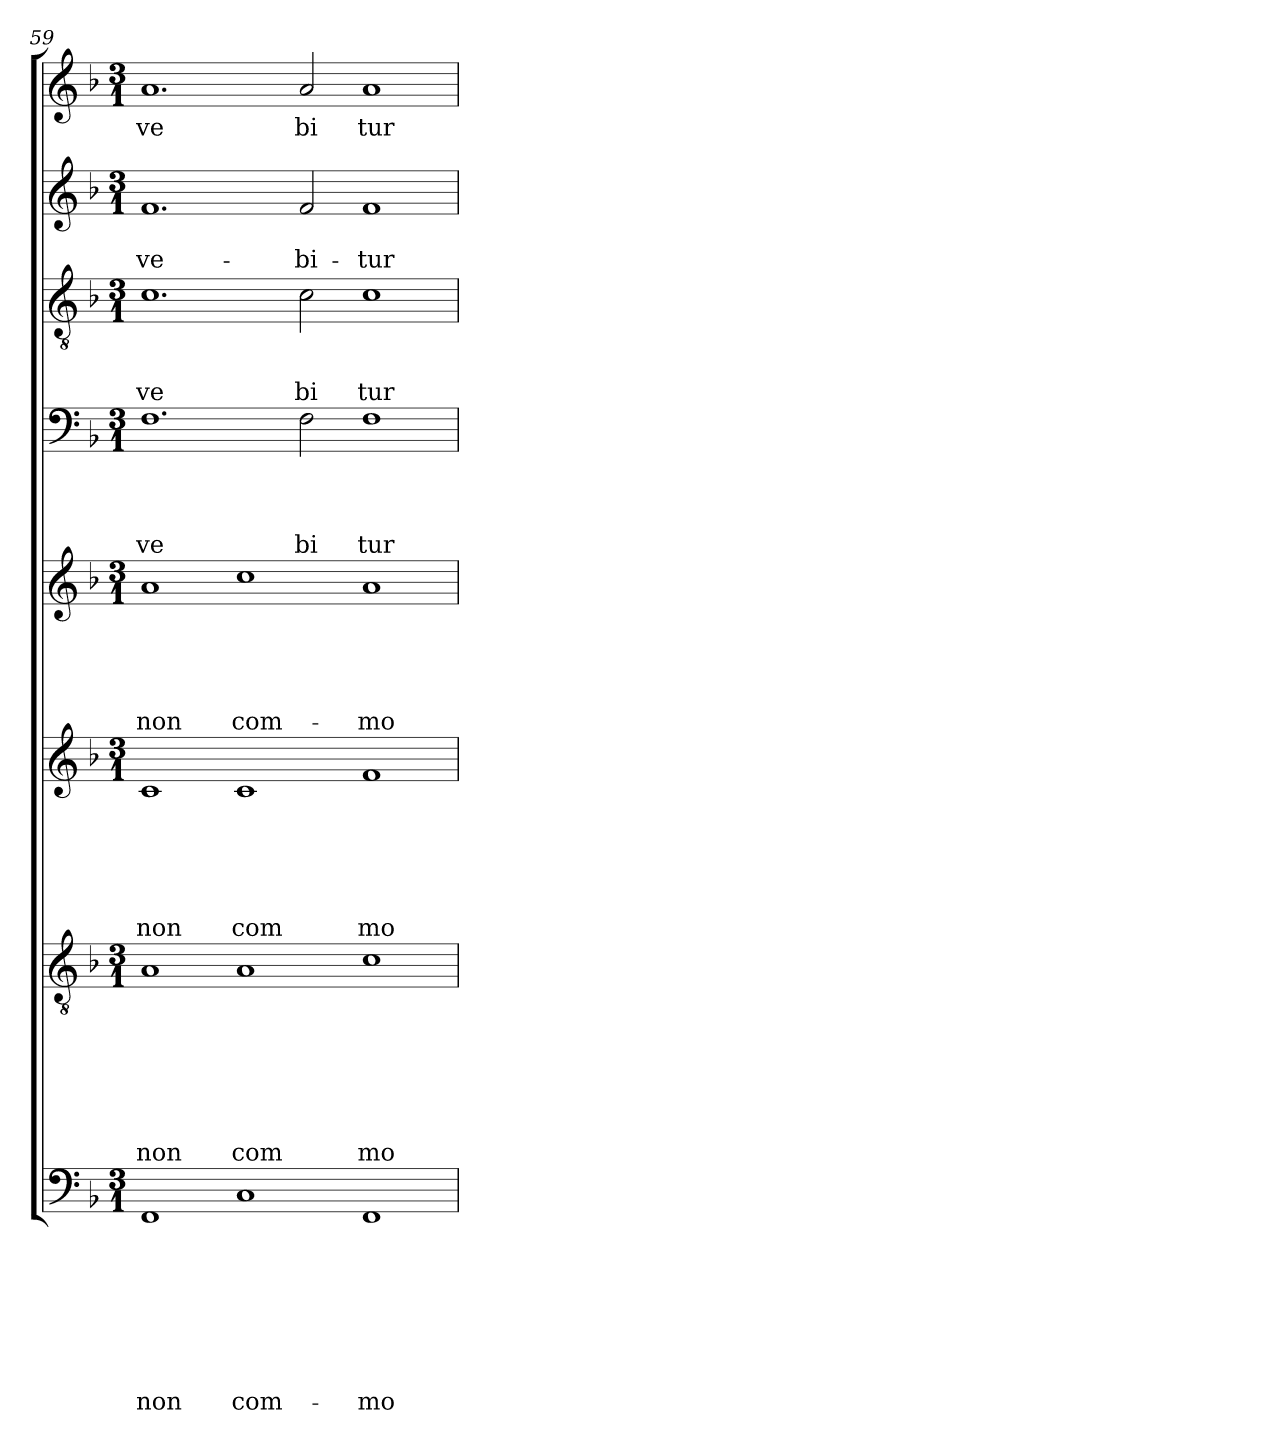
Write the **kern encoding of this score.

**kern	**text	**text	**text	**text	**text	**text	**text	**text	**kern	**text	**text	**text	**text	**text	**text	**text	**kern	**text	**text	**text	**text	**text	**text	**kern	**text	**text	**text	**text	**text	**kern	**text	**text	**text	**text	**kern	**text	**text	**text	**kern	**text	**text	**kern	**text
*part8	*part8	*part8	*part8	*part8	*part8	*part8	*part8	*part8	*part7	*part7	*part7	*part7	*part7	*part7	*part7	*part7	*part6	*part6	*part6	*part6	*part6	*part6	*part6	*part5	*part5	*part5	*part5	*part5	*part5	*part4	*part4	*part4	*part4	*part4	*part3	*part3	*part3	*part3	*part2	*part2	*part2	*part1	*part1
*staff8	*staff8	*staff8	*staff8	*staff8	*staff8	*staff8	*staff8	*staff8	*staff7	*staff7	*staff7	*staff7	*staff7	*staff7	*staff7	*staff7	*staff6	*staff6	*staff6	*staff6	*staff6	*staff6	*staff6	*staff5	*staff5	*staff5	*staff5	*staff5	*staff5	*staff4	*staff4	*staff4	*staff4	*staff4	*staff3	*staff3	*staff3	*staff3	*staff2	*staff2	*staff2	*staff1	*staff1
*clefF4	*	*	*	*	*	*	*	*	*clefGv2	*	*	*	*	*	*	*	*clefG2	*	*	*	*	*	*	*clefG2	*	*	*	*	*	*clefF4	*	*	*	*	*clefGv2	*	*	*	*clefG2	*	*	*clefG2	*
*k[b-]	*	*	*	*	*	*	*	*	*k[b-]	*	*	*	*	*	*	*	*k[b-]	*	*	*	*	*	*	*k[b-]	*	*	*	*	*	*k[b-]	*	*	*	*	*k[b-]	*	*	*	*k[b-]	*	*	*k[b-]	*
*F:	*	*	*	*	*	*	*	*	*F:	*	*	*	*	*	*	*	*F:	*	*	*	*	*	*	*F:	*	*	*	*	*	*F:	*	*	*	*	*F:	*	*	*	*F:	*	*	*F:	*
*M3/1	*	*	*	*	*	*	*	*	*M3/1	*	*	*	*	*	*	*	*M3/1	*	*	*	*	*	*	*M3/1	*	*	*	*	*	*M3/1	*	*	*	*	*M3/1	*	*	*	*M3/1	*	*	*M3/1	*
=59	=59	=59	=59	=59	=59	=59	=59	=59	=59	=59	=59	=59	=59	=59	=59	=59	=59	=59	=59	=59	=59	=59	=59	=59	=59	=59	=59	=59	=59	=59	=59	=59	=59	=59	=59	=59	=59	=59	=59	=59	=59	=59	=59
!	!	!	!	!	!	!	!	!LO:LY:b	!	!	!	!	!	!	!	!LO:LY:b	!	!	!	!	!	!	!LO:LY:b	!	!	!	!	!	!LO:LY:b	!	!	!	!	!LO:LY:b	!	!	!	!LO:LY:b	!	!	!LO:LY:b	!	!LO:LY:b
1FF	.	.	.	.	.	.	.	non	1A	.	.	.	.	.	.	non	1c	.	.	.	.	.	non	1a	.	.	.	.	non	1.F	.	.	.	ve	1.c	.	.	ve	1.f	.	-ve-	1.a	ve
!	!	!	!	!	!	!	!	!LO:LY:b	!	!	!	!	!	!	!	!LO:LY:b	!	!	!	!	!	!	!LO:LY:b	!	!	!	!	!	!LO:LY:b	!	!	!	!	!	!	!	!	!	!	!	!	!	!
1C	.	.	.	.	.	.	.	com-	1A	.	.	.	.	.	.	com	1c	.	.	.	.	.	com	1cc	.	.	.	.	com-	.	.	.	.	.	.	.	.	.	.	.	.	.	.
!	!	!	!	!	!	!	!	!	!	!	!	!	!	!	!	!	!	!	!	!	!	!	!	!	!	!	!	!	!	!	!	!	!	!LO:LY:b	!	!	!	!LO:LY:b	!	!	!LO:LY:b	!	!LO:LY:b
.	.	.	.	.	.	.	.	.	.	.	.	.	.	.	.	.	.	.	.	.	.	.	.	.	.	.	.	.	.	2F\	.	.	.	bi	2c\	.	.	bi	2f/	.	-bi-	2a/	bi
!	!	!	!	!	!	!	!	!LO:LY:b	!	!	!	!	!	!	!	!LO:LY:b	!	!	!	!	!	!	!LO:LY:b	!	!	!	!	!	!LO:LY:b	!	!	!	!	!LO:LY:b	!	!	!	!LO:LY:b	!	!	!LO:LY:b	!	!LO:LY:b
1FF	.	.	.	.	.	.	.	-mo-	1c	.	.	.	.	.	.	mo	1f	.	.	.	.	.	mo	1a	.	.	.	.	-mo-	1F	.	.	.	tur	1c	.	.	tur	1f	.	-tur	1a	tur
=	=	=	=	=	=	=	=	=	=	=	=	=	=	=	=	=	=	=	=	=	=	=	=	=	=	=	=	=	=	=	=	=	=	=	=	=	=	=	=	=	=	=	=
*-	*-	*-	*-	*-	*-	*-	*-	*-	*-	*-	*-	*-	*-	*-	*-	*-	*-	*-	*-	*-	*-	*-	*-	*-	*-	*-	*-	*-	*-	*-	*-	*-	*-	*-	*-	*-	*-	*-	*-	*-	*-	*-	*-
